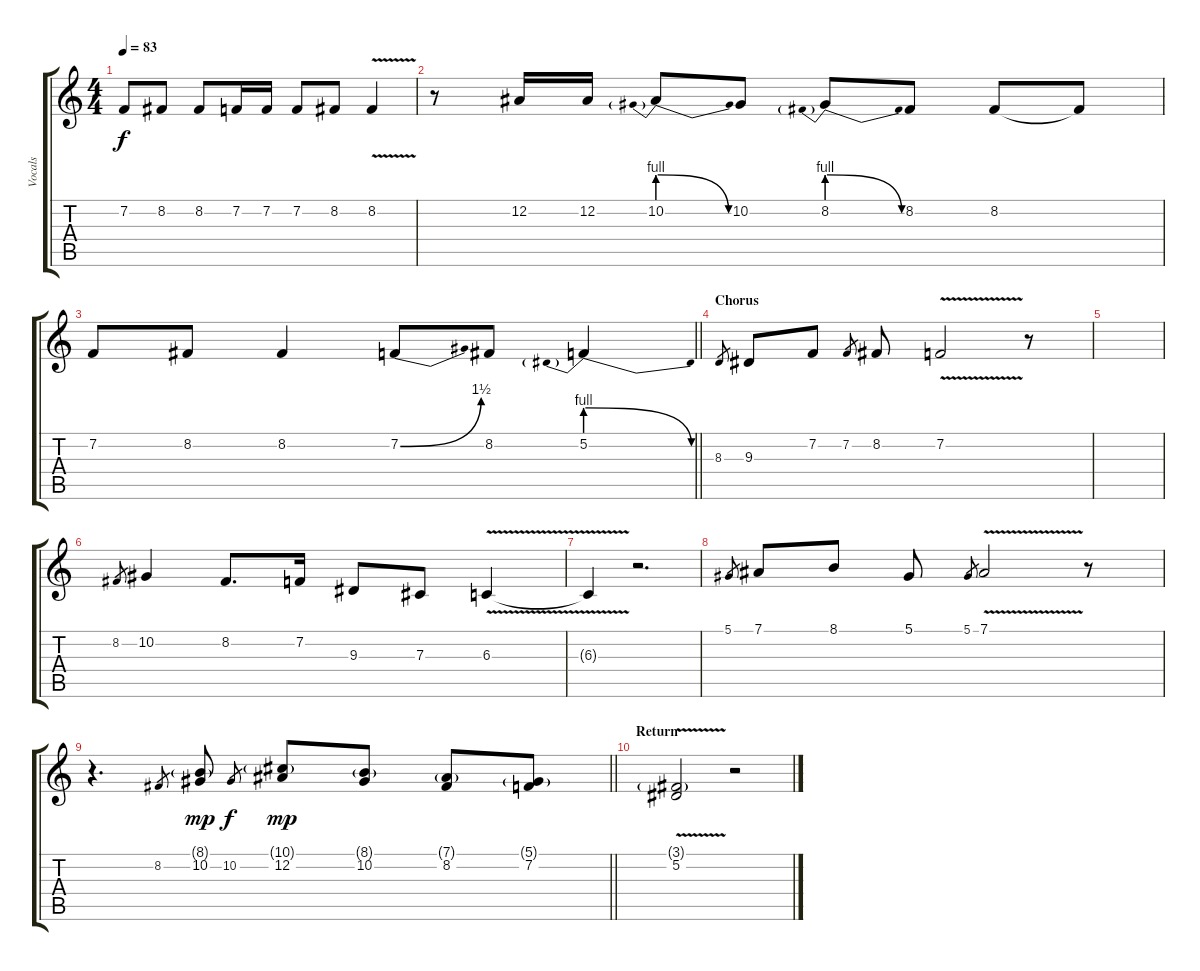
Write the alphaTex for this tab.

\track ("Vocals" "Vocals") {instrument lead2sawtooth}
\staff {score tabs}
\tuning (Eb4 Bb3 Gb3 Db3 Ab2 Eb2) {hide}
\ts (4 4)
\tempo 83
\clef g2
\ks c
7.2.8{dy f} 8.2.8 8.2.8 7.2.16 7.2.16 7.2.8 8.2.8 8.2{v}.4 |
r.8 12.2.16 12.2.16 10.2{be (prebendrelease 0 4 60 0)}.8 10.2.8 8.2{be (prebendrelease 0 4 60 0)}.8 8.2.8 8.2.8 8.2{t}.8 |
\barLineRight lightlight
7.2.8 8.2.8 8.2.4 7.2{be (bend 0 0 60 6)}.8 8.2.8 5.2{be (prebendrelease 0 4 60 0)}.4 |
\section ("" "Chorus")
8.3.8{gr} 9.3.8 7.2.8 7.2.8{gr} 8.2.8 7.2{v}.2 r.8 |
|
8.2.8{gr} 10.2.4 8.2.8{d} 7.2.16 9.3.8 7.3.8 6.3{v}.4 |
6.3{t}.4 r.2{d} |
5.1.8{gr} 7.1.8 8.1.8 5.1.8 5.1.8{gr} 7.1{v}.2 r.8 |
\barLineRight lightlight
r.4{d} 8.2.8{gr} (8.1{g} 10.2).8{dy mp} 10.2.8{gr dy f} (10.1{g} 12.2).8{dy mp} (8.1{g} 10.2).8 (7.1{g} 8.2).8 (5.1{g} 7.2).8 |
\section ("" "Return")
(3.1{g} 5.2{v}).2 r.2
